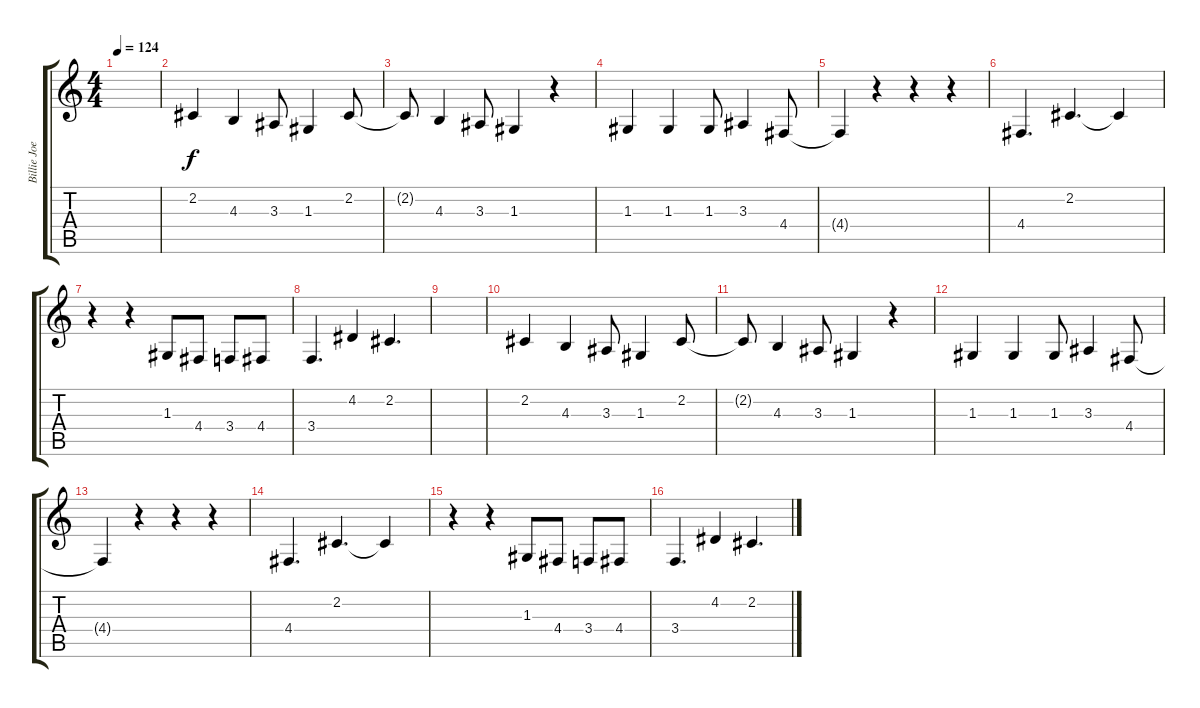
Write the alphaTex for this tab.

\track ("Billie Joe Armstrong - Vocals" "Billie Joe") {instrument altosax}
\staff {score tabs}
\tuning (E4 B3 G3 D3 A2 E2) {hide}
\ts (4 4)
\tempo 124
\clef g2
\ks c
|
2.2.4 4.3.4 3.3.8 1.3.4 2.2.8 |
2.2{t}.8 4.3.4 3.3.8 1.3.4 r.4 |
1.3.4 1.3.4 1.3.8 3.3.4 4.4.8 |
4.4{t}.4 r.4 r.4 r.4 |
4.4.4{d} 2.2.4{d} 2.2{t}.4 |
r.4 r.4 1.3.8 4.4.8 3.4.8 4.4.8 |
3.4.4{d} 4.2.4 2.2.4{d} |
|
2.2.4 4.3.4 3.3.8 1.3.4 2.2.8 |
2.2{t}.8 4.3.4 3.3.8 1.3.4 r.4 |
1.3.4 1.3.4 1.3.8 3.3.4 4.4.8 |
4.4{t}.4 r.4 r.4 r.4 |
4.4.4{d} 2.2.4{d} 2.2{t}.4 |
r.4 r.4 1.3.8 4.4.8 3.4.8 4.4.8 |
3.4.4{d} 4.2.4 2.2.4{d}
